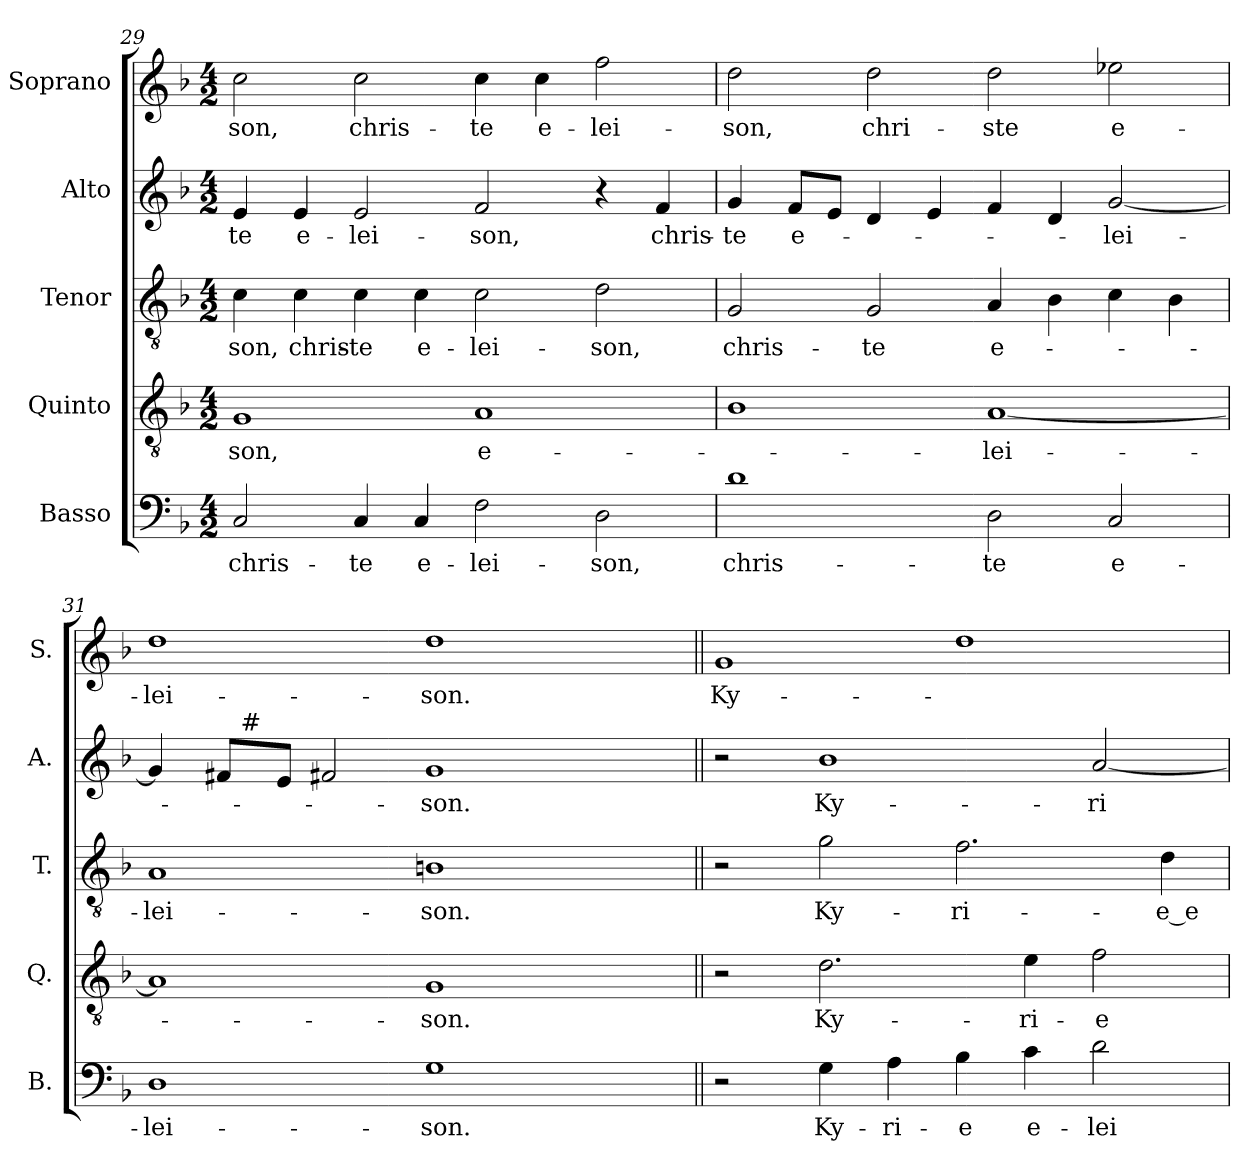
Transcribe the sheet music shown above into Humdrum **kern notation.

**kern	**text	**kern	**text	**kern	**text	**kern	**text	**kern	**text
*part5	*part5	*part4	*part4	*part3	*part3	*part2	*part2	*part1	*part1
*staff5	*staff5	*staff4	*staff4	*staff3	*staff3	*staff2	*staff2	*staff1	*staff1
*I"Basso	*	*I"Quinto	*	*I"Tenor	*	*I"Alto	*	*I"Soprano	*
*I'B.	*	*I'Q.	*	*I'T.	*	*I'A.	*	*I'S.	*
!!LO:PB:g=z
*clefF4	*	*clefGv2	*	*clefGv2	*	*clefG2	*	*clefG2	*
*	*	*ITrd7c12	*	*ITrd7c12	*	*	*	*	*
*k[b-]	*	*k[b-]	*	*k[b-]	*	*k[b-]	*	*k[b-]	*
*F:	*	*F:	*	*F:	*	*F:	*	*F:	*
*M4/2	*	*M4/2	*	*M4/2	*	*M4/2	*	*M4/2	*
=29	=29	=29	=29	=29	=29	=29	=29	=29	=29
!	!LO:LY:b:color=#000000	!	!	!	!	!	!	!	!
!	!	!	!LO:LY:b:color=#000000	!	!	!	!	!	!
!	!	!	!	!	!LO:LY:b:color=#000000	!	!	!	!
!	!	!	!	!	!	!	!LO:LY:b:color=#000000	!	!
!	!	!	!	!	!	!	!	!	!LO:LY:b:color=#000000
2Ci/	chris-	1GGi	-son,	4Ci\	-son,	4ei/	-te	2cci\	-son,
!	!	!	!	!	!LO:LY:b:color=#000000	!	!	!	!
!	!	!	!	!	!	!	!LO:LY:b:color=#000000	!	!
.	.	.	.	4Ci\	chris-	4ei/	e-	.	.
!	!LO:LY:b:color=#000000	!	!	!	!	!	!	!	!
!	!	!	!	!	!LO:LY:b:color=#000000	!	!	!	!
!	!	!	!	!	!	!	!LO:LY:b:color=#000000	!	!
!	!	!	!	!	!	!	!	!	!LO:LY:b:color=#000000
4Ci/	-te	.	.	4Ci\	-te	2ei/	-lei-	2cci\	chris-
!	!LO:LY:b:color=#000000	!	!	!	!	!	!	!	!
!	!	!	!	!	!LO:LY:b:color=#000000	!	!	!	!
4Ci/	e-	.	.	4Ci\	e-	.	.	.	.
!	!LO:LY:b:color=#000000	!	!	!	!	!	!	!	!
!	!	!	!LO:LY:b:color=#000000	!	!	!	!	!	!
!	!	!	!	!	!LO:LY:b:color=#000000	!	!	!	!
!	!	!	!	!	!	!	!LO:LY:b:color=#000000	!	!
!	!	!	!	!	!	!	!	!	!LO:LY:b:color=#000000
2Fi\	-lei-	1AAi	e-	2Ci\	-lei-	2fi/	-son,	4cci\	-te
!	!	!	!	!	!	!	!	!	!LO:LY:b:color=#000000
.	.	.	.	.	.	.	.	4cci\	e-
!	!LO:LY:b:color=#000000	!	!	!	!	!	!	!	!
!	!	!	!	!	!LO:LY:b:color=#000000	!	!	!	!
!	!	!	!	!	!	!	!	!	!LO:LY:b:color=#000000
2Di\	-son,	.	.	2Di\	-son,	4r	.	2ffi\	-lei-
!	!	!	!	!	!	!	!LO:LY:b:color=#000000	!	!
.	.	.	.	.	.	4fi/	chris-	.	.
=30	=30	=30	=30	=30	=30	=30	=30	=30	=30
!	!LO:LY:b:color=#000000	!	!	!	!	!	!	!	!
!	!	!	!	!	!LO:LY:b:color=#000000	!	!	!	!
!	!	!	!	!	!	!	!LO:LY:b:color=#000000	!	!
!	!	!	!	!	!	!	!	!	!LO:LY:b:color=#000000
1di	chris-	1BB-i	.	2GGi/	chris-	4gi/	-te	2ddi\	-son,
!	!	!	!	!	!	!	!LO:LY:b:color=#000000	!	!
.	.	.	.	.	.	8fi/L	e-	.	.
.	.	.	.	.	.	8ei/J	.	.	.
!	!	!	!	!	!LO:LY:b:color=#000000	!	!	!	!
!	!	!	!	!	!	!	!	!	!LO:LY:b:color=#000000
.	.	.	.	2GGi/	-te	4di/	.	2ddi\	chri-
.	.	.	.	.	.	4ei/	.	.	.
!	!LO:LY:b:color=#000000	!	!	!	!	!	!	!	!
!	!	!	!LO:LY:b:color=#000000	!	!	!	!	!	!
!	!	!	!	!	!LO:LY:b:color=#000000	!	!	!	!
!	!	!	!	!	!	!	!	!	!LO:LY:b:color=#000000
2Di\	-te	[1AAi	-lei-	4AAi/	e-	4fi/	.	2ddi\	-ste
.	.	.	.	4BB-i\	.	4di/	.	.	.
!	!LO:LY:b:color=#000000	!	!	!	!	!	!	!	!
!	!	!	!	!	!	!	!LO:LY:b:color=#000000	!	!
!	!	!	!	!	!	!	!	!	!LO:LY:b:color=#000000
2Ci/	e-	.	.	4Ci\	.	[2gi/	-lei-	2ee-Xi\	e-
.	.	.	.	4BB-i\	.	.	.	.	.
=31	=31	=31	=31	=31	=31	=31	=31	=31	=31
!	!LO:LY:b:color=#000000	!	!	!	!	!	!	!	!
!	!	!	!	!	!LO:LY:b:color=#000000	!	!	!	!
!	!	!	!	!	!	!	!	!	!LO:LY:b:color=#000000
*	*	*	*	*	*	*^	*	*	*
1Di	-lei-	1AAi]	.	1AAi	-lei-	4gi/]	4ryy	.	1ddi	-lei-
.	.	.	.	.	.	8f#i/L	32ryy	.	.	.
.	.	.	.	.	.	.	256ryy	.	.	.
!	!	!	!	!	!	!	!LO:TX:a:t=#	!	!	!
.	.	.	.	.	.	.	1ryy	.	.	.
.	.	.	.	.	.	8ei/J	.	.	.	.
.	.	.	.	.	.	2f#Xi/	.	.	.	.
!	!LO:LY:b:color=#000000	!	!	!	!	!	!	!	!	!
!	!	!	!LO:LY:b:color=#000000	!	!	!	!	!	!	!
!	!	!	!	!	!LO:LY:b:color=#000000	!	!	!	!	!
!	!	!	!	!	!	!	!	!LO:LY:b:color=#000000	!	!
!	!	!	!	!	!	!	!	!	!	!LO:LY:b:color=#000000
1Gi	-son.	1GGi	-son.	1BBni	-son.	1gi	.	-son.	1ddi	-son.
.	.	.	.	.	.	.	2ryy	.	.	.
.	.	.	.	.	.	.	8ryy	.	.	.
.	.	.	.	.	.	.	16ryy	.	.	.
.	.	.	.	.	.	.	64..ryy	.	.	.
*	*	*	*	*	*	*v	*v	*	*	*
=32||	=32||	=32||	=32||	=32||	=32||	=32||	=32||	=32||	=32||
*	*	*	*	*	*	*^	*	*	*
!	!	!	!	!	!	!	!	!	!	!LO:LY:b:color=#000000
*	*	*	*	*	*	*v	*v	*	*	*
2r	.	2r	.	2r	.	2r	.	1gi	Ky-
!	!LO:LY:b:color=#000000	!	!	!	!	!	!	!	!
!	!	!	!LO:LY:b:color=#000000	!	!	!	!	!	!
!	!	!	!	!	!LO:LY:b:color=#000000	!	!	!	!
!	!	!	!	!	!	!	!LO:LY:b:color=#000000	!	!
4Gi\	Ky-	2.Di\	Ky-	2Gi\	Ky-	1b-i	Ky-	.	.
!	!LO:LY:b:color=#000000	!	!	!	!	!	!	!	!
4Ai\	-ri-	.	.	.	.	.	.	.	.
!	!LO:LY:b:color=#000000	!	!	!	!	!	!	!	!
!	!	!	!	!	!LO:LY:b:color=#000000	!	!	!	!
4B-i\	-e	.	.	2.Fi\	-ri-	.	.	1ddi	.
!	!LO:LY:b:color=#000000	!	!	!	!	!	!	!	!
!	!	!	!LO:LY:b:color=#000000	!	!	!	!	!	!
4ci\	e-	4Ei\	-ri-	.	.	.	.	.	.
!	!LO:LY:b:color=#000000	!	!	!	!	!	!	!	!
!	!	!	!LO:LY:b:color=#000000	!	!	!	!	!	!
!	!	!	!	!	!	!	!LO:LY:b:color=#000000	!	!
2di\	-lei-	2Fi\	-e	.	.	[2ai/	-ri-	.	.
!	!	!	!	!	!LO:LY:b:color=#000000	!	!	!	!
.	.	.	.	4Di\	-e_e-	.	.	.	.
=	=	=	=	=	=	=	=	=	=
*-	*-	*-	*-	*-	*-	*-	*-	*-	*-
